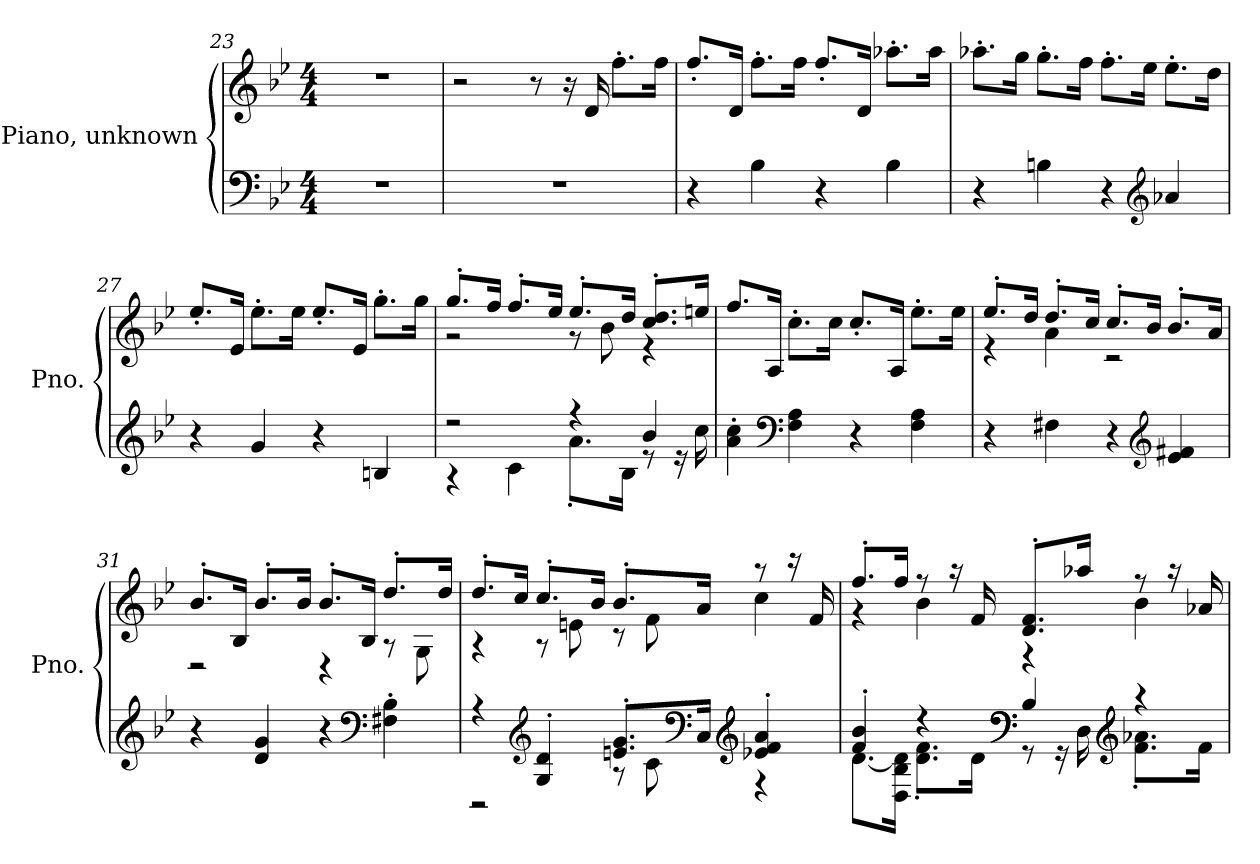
**kern	**kern
*part1	*part1
*staff2	*staff1
*I"Piano, unknown	*
*I'Pno.	*
*clefF4	*clefG2
*k[b-e-]	*k[b-e-]
*M4/4	*M4/4
=23	=23
1r	1r
=24	=24
1r	2r
.	8r
.	16r
.	16d/
.	8.ff'\L
.	16ff\Jk
=25	=25
4r	8.ff'/L
.	16d/Jk
4B-\	8.ff'\L
.	16ff\Jk
4r	8.ff'/L
.	16d/Jk
4B-\	8.aa-X'\L
.	16aa-\Jk
=26	=26
4r	8.aa-X'\L
.	16gg\Jk
4Bn\	8.gg'\L
.	16ff\Jk
4r	8.ff'\L
.	16ee-\Jk
*clefG2	*
4a-X/	8.ee-'\L
.	16dd\Jk
!!LO:LB:g=z
=27	=27
4r	8.ee-'/L
.	16e-/Jk
4g/	8.ee-'\L
.	16ee-\Jk
4r	8.ee-'/L
.	16e-/Jk
4Bn/	8.gg'\L
.	16gg\Jk
=28	=28
*^	*^
2r	4r	8.gg'/L	2r
.	.	16ff/Jk	.
.	4c\	8.ff'/L	.
.	.	16ee-/Jk	.
4r	8.a'\L	8.ee-'/L	8r
.	.	.	8b-\
.	16B-\Jk	16dd/Jk	.
4b-/	8r	8.cc/' 8.dd/'L	4r
.	16r	.	.
.	16cc\	16een/Jk	.
*v	*v	*	*
*	*v	*v
=29	=29
4a\' 4cc\'	8.ff/L
.	16A/Jk
*clefF4	*
4F\ 4A\	8.cc'\L
.	16cc\Jk
4r	8.cc'/L
.	16A/Jk
4F\ 4A\	8.ee-'\L
.	16ee-\Jk
!!LO:PB:g=z
=30	=30
*	*^
4r	8.ee-'/L	4r
.	16dd/Jk	.
4F#X\	8.dd'/L	4a\
.	16cc/Jk	.
4r	8.cc'/L	2r
.	16b-/Jk	.
*clefG2	*	*
4e-/ 4f#X/	8.b-'/L	.
.	16a/Jk	.
=31	=31	=31
4r	8.b-'/L	2r
.	16B-/Jk	.
4d/ 4g/	8.b-'/L	.
.	16b-/Jk	.
4r	8.b-'/L	4r
.	16B-/Jk	.
*clefF4	*	*
4F#X\' 4B-\'	8.dd'/L	8r
.	.	8G\
.	16dd/Jk	.
=32	=32	=32
*^	*	*
4r	2r	8.dd'/L	4r
.	.	16cc/Jk	.
*clefG2	*	*	*
4G/' 4d/'	.	8.cc'/L	8r
.	.	.	8en\
.	.	16b-/Jk	.
8.en/' 8.g/'L	8r	8.b-'/L	8r
.	8c\	.	8f\
*clefF4	*	*	*
16C/Jk	.	16a/Jk	.
*clefG2	*	*	*
4e-X/' 4f/' 4a/'	4r	8r	4cc\
.	.	16r	.
.	.	16f/	.
!!LO:LB:g=z	!!
=33	=33	=33	=33
4f/' 4b-/'	[8.d\L	8.ff'/L	4r
.	16D\ 16B-\ 16d\]Jk	16ff/Jk	.
4r	8.d\' 8.f\'L	8r	4b-\
.	.	16r	.
.	16d\Jk	16f/	.
*clefF4	*	*	*
4B-/	8r	8.d/' 8.f/'L	4r
.	16r	.	.
.	16D\	16aa-X/Jk	.
*clefG2	*	*	*
4r	8.f\' 8.a-X\'L	8r	4b-\
.	.	16r	.
.	16f\Jk	16a-X/	.
*v	*v	*	*
*	*v	*v
=	=
*-	*-
